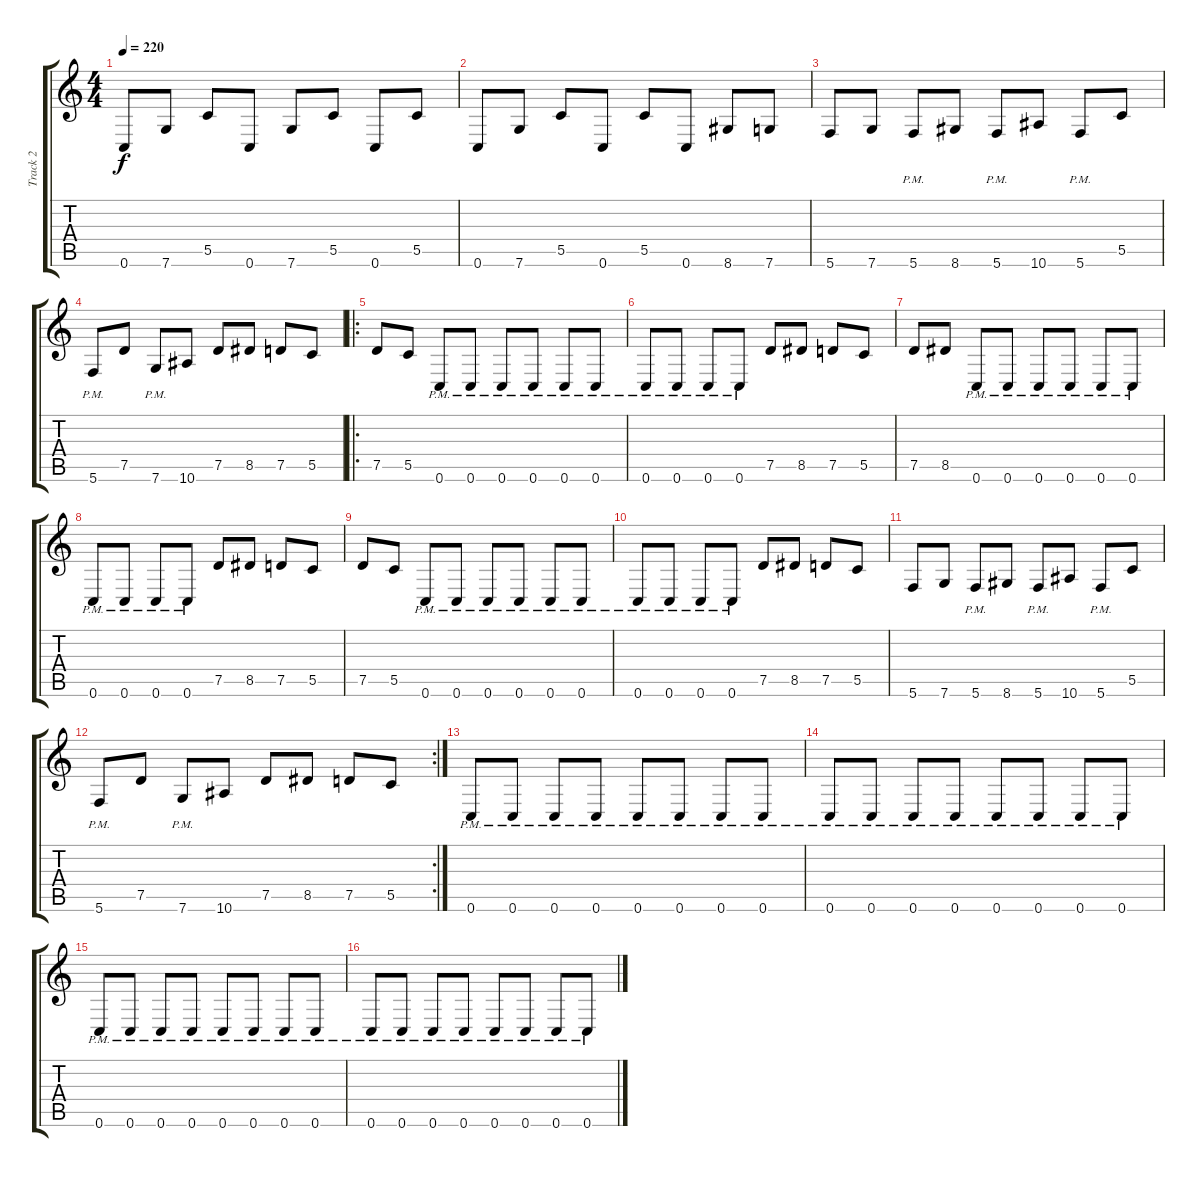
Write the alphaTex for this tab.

\track ("Track 2" "Track 2") {instrument distortionguitar}
\staff {score tabs}
\tuning (D4 A3 F3 C3 G2 C2) {hide}
\ts (4 4)
\tempo 220
\clef g2
\ks c
0.6.8{dy f} 7.6.8 5.5.8 0.6.8 7.6.8 5.5.8 0.6.8 5.5.8 |
0.6.8 7.6.8 5.5.8 0.6.8 5.5.8 0.6.8 8.6.8 7.6.8 |
5.6.8 7.6.8 5.6{pm}.8 8.6.8 5.6{pm}.8 10.6.8 5.6{pm}.8 5.5.8 |
5.6{pm}.8 7.5.8 7.6{pm}.8 10.6.8 7.5.8 8.5.8 7.5.8 5.5.8 |
\ro
7.5.8 5.5.8 0.6{pm}.8 0.6{pm}.8 0.6{pm}.8 0.6{pm}.8 0.6{pm}.8 0.6{pm}.8 |
0.6{pm}.8 0.6{pm}.8 0.6{pm}.8 0.6{pm}.8 7.5.8 8.5.8 7.5.8 5.5.8 |
7.5.8 8.5.8 0.6{pm}.8 0.6{pm}.8 0.6{pm}.8 0.6{pm}.8 0.6{pm}.8 0.6{pm}.8 |
0.6{pm}.8 0.6{pm}.8 0.6{pm}.8 0.6{pm}.8 7.5.8 8.5.8 7.5.8 5.5.8 |
7.5.8 5.5.8 0.6{pm}.8 0.6{pm}.8 0.6{pm}.8 0.6{pm}.8 0.6{pm}.8 0.6{pm}.8 |
0.6{pm}.8 0.6{pm}.8 0.6{pm}.8 0.6{pm}.8 7.5.8 8.5.8 7.5.8 5.5.8 |
5.6.8 7.6.8 5.6{pm}.8 8.6.8 5.6{pm}.8 10.6.8 5.6{pm}.8 5.5.8 |
\rc 2
5.6{pm}.8 7.5.8 7.6{pm}.8 10.6.8 7.5.8 8.5.8 7.5.8 5.5.8 |
0.6{pm}.8 0.6{pm}.8 0.6{pm}.8 0.6{pm}.8 0.6{pm}.8 0.6{pm}.8 0.6{pm}.8 0.6{pm}.8 |
0.6{pm}.8 0.6{pm}.8 0.6{pm}.8 0.6{pm}.8 0.6{pm}.8 0.6{pm}.8 0.6{pm}.8 0.6{pm}.8 |
0.6{pm}.8 0.6{pm}.8 0.6{pm}.8 0.6{pm}.8 0.6{pm}.8 0.6{pm}.8 0.6{pm}.8 0.6{pm}.8 |
0.6{pm}.8 0.6{pm}.8 0.6{pm}.8 0.6{pm}.8 0.6{pm}.8 0.6{pm}.8 0.6{pm}.8 0.6{pm}.8
